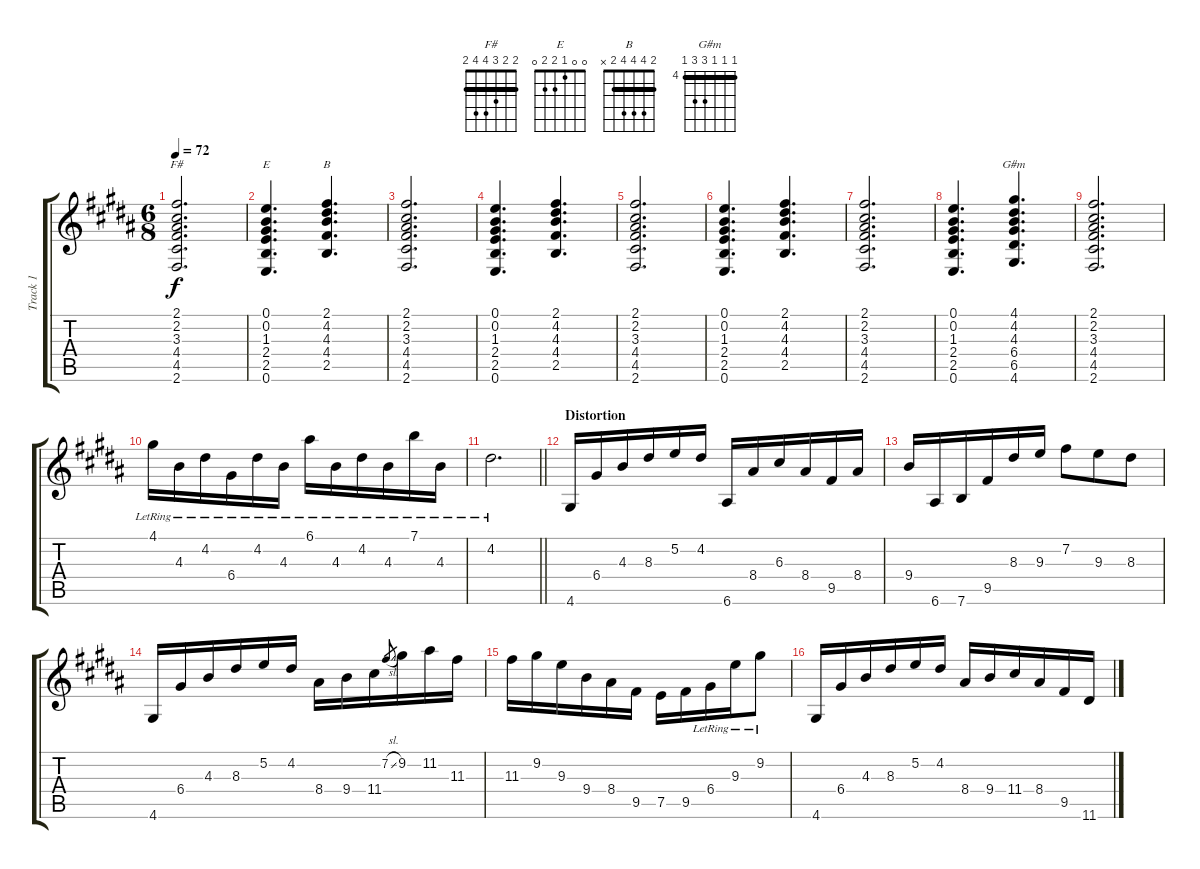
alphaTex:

\track ("Track 1" "Track 1") {instrument acousticguitarsteel}
\staff {score tabs}
\tuning (E4 B3 G3 D3 A2 E2) {hide}
\chord ("F#" 2 2 3 4 4 2) {barre 2}
\chord ("E" 0 0 1 2 2 0)
\chord ("B" 2 4 4 4 2 x) {barre 2}
\chord ("G#m" 4 4 4 6 6 4) {firstfret 4 barre 4}
\ts (6 8)
\tempo 72
\clef g2
\ks b
(2.1 2.2 3.3 4.4 4.5 2.6).2{d ch "F#" dy f} |
(0.1 0.2 1.3 2.4 2.5 0.6).4{d ch "E"} (2.1 4.2 4.3 4.4 2.5).4{d ch "B"} |
(2.1 2.2 3.3 4.4 4.5 2.6).2{d} |
(0.1 0.2 1.3 2.4 2.5 0.6).4{d} (2.1 4.2 4.3 4.4 2.5).4{d} |
(2.1 2.2 3.3 4.4 4.5 2.6).2{d} |
(0.1 0.2 1.3 2.4 2.5 0.6).4{d} (2.1 4.2 4.3 4.4 2.5).4{d} |
(2.1 2.2 3.3 4.4 4.5 2.6).2{d} |
(0.1 0.2 1.3 2.4 2.5 0.6).4{d} (4.1 4.2 4.3 6.4 6.5 4.6).4{d ch "G#m"} |
(2.1 2.2 3.3 4.4 4.5 2.6).2{d} |
4.1{lr}.16 4.3{lr}.16 4.2{lr}.16 6.4{lr}.16 4.2{lr}.16 4.3{lr}.16 6.1{lr}.16 4.3{lr}.16 4.2{lr}.16 4.3{lr}.16 7.1{lr}.16 4.3{lr}.16 |
\barLineRight lightlight
4.2{lr}.2{d} |
\section ("" "Distortion")
4.6.16{instrument distortionguitar} 6.4.16 4.3.16 8.3.16 5.2.16 4.2.16 6.6.16 8.4.16 6.3.16 8.4.16 9.5.16 8.4.16 |
9.4.16 6.6.16 7.6.16 9.5.16 8.3.16 9.3.16 7.2.8 9.3.8 8.3.8 |
4.6.16 6.4.16 4.3.16 8.3.16 5.2.16 4.2.16 8.4.16 9.4.16 11.4.16 7.2{sl}.8{gr} 9.2.16 11.2.16 11.3.16 |
11.3.16 9.2.16 9.3.16 9.4.16 8.4.16 9.5.16 7.5.16 9.5.16 6.4{lr}.16 9.3{lr}.16 9.2{lr}.8 |
4.6.16{instrument distortionguitar} 6.4.16 4.3.16 8.3.16 5.2.16 4.2.16 8.4.16 9.4.16 11.4.16 8.4.16 9.5.16 11.6.16
